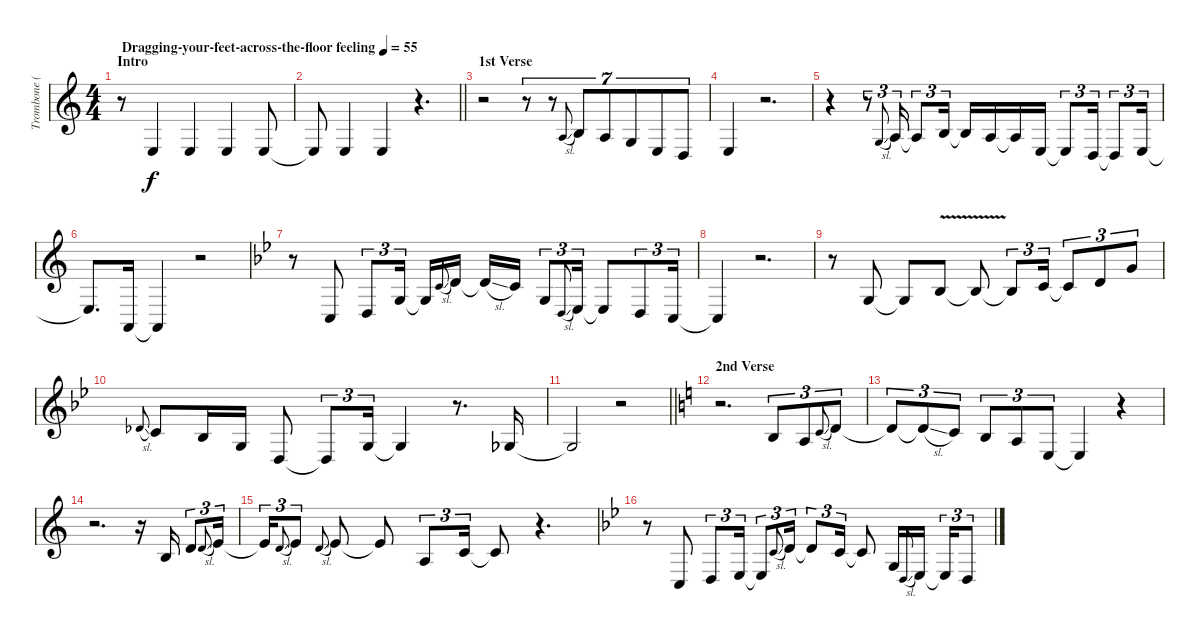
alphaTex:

\track ("Trombone (Pete Strange)" "Trombone (") {instrument trombone}
\staff {score}
\tuning (E4 B3 G3 D3 A2 E2) {hide}
\ts (4 4)
\section ("" "Intro")
\tempo (55 "Dragging-your-feet-across-the-floor feeling")
\clef g2
\ks aminor
r.8{dy f instrument trombone} 7.5.4 7.5.4 7.5.4 7.5.8 |
\barLineRight lightlight
7.5{t}.8 7.5.4 7.5.4 r.4{d} |
\section ("" "1st Verse")
r.2 r.8{tu (7 4)} r.8{tu (7 4)} 7.4{sl}.8{gr onbeat} 9.4.8{tu (7 4)} 7.4.8{tu (7 4) beam merge} 10.5.8{tu (7 4)} 7.5.8{tu (7 4)} 10.6.8{tu (7 4)} |
7.5.4 r.2{d} |
r.4 r.8{tu (3 2)} 5.4{sl}.8{gr onbeat} 7.4.16{tu (3 2)} 7.4{t}.8{tu (3 2)} 9.4.16{tu (3 2)} 9.4{t}.16 7.4.16 7.4{t}.16 7.5.16 7.5{t}.8{tu (3 2)} 5.5.16{tu (3 2)} 5.5{t}.8{tu (3 2)} 7.5.16{tu (3 2)} |
7.5{t}.8{d} 5.6.16 5.6{t}.4 r.2 |
\ks gminor
r.8 3.5.8 5.5.8{tu (3 2)} 5.4.16{tu (3 2) beam splitsecondary} 5.4{t}.16 5.3{sl}.8{gr onbeat} 7.3.16 7.3{sl t}.16 5.3.16 5.4.8{tu (3 2)} 5.5{sl}.8{gr onbeat} 6.5.16{tu (3 2)} 6.5{t}.8{beam merge} 5.5.8{tu (3 2)} 3.5.16{tu (3 2)} |
3.5{t}.4 r.2{d} |
r.8 10.5.8 10.5{t}.8 13.5{v}.8 13.5{t}.8 13.5{t}.8{tu (3 2)} 10.4.16{tu (3 2)} 10.4{t}.8{tu (3 2)} 12.4.8{tu (3 2)} 12.3.8{tu (3 2)} |
11.4{sl}.8{gr onbeat} 10.4.8 13.5.16 10.5.16 10.6.8 10.6{t}.8{tu (3 2)} 10.5.16{tu (3 2)} 10.5{t}.4 r.8{d} 9.5.16 |
\barLineRight lightlight
9.5{t}.2 r.2 |
\section ("" "2nd Verse")
\ks aminor
r.2{d} 9.4.8{tu (3 2)} 12.5.8{tu (3 2)} 10.4{sl}.8{gr onbeat} 12.4.8{tu (3 2)} |
12.4{t}.8{tu (3 2)} 12.4{sl t}.8{tu (3 2)} 10.4.8{tu (3 2)} 9.4.8{tu (3 2)} 12.5.8{tu (3 2)} 12.6.8{tu (3 2)} 12.6{t}.4 r.4 |
r.2{d} r.16 9.4.16 7.3.8{tu (3 2)} 7.3{sl}.8{gr onbeat} 9.3.16{tu (3 2)} |
9.3{t}.16{tu (3 2)} 7.3{sl}.8{gr onbeat} 9.3.8{tu (3 2)} 7.3{sl}.8{gr onbeat} 9.3.8 9.3{t}.8 7.4.8{tu (3 2)} 10.4.16{tu (3 2)} 10.4{t}.8 r.4{d} |
\ks gminor
r.8 8.6.8 10.6.8{tu (3 2)} 11.6.16{tu (3 2)} 11.6{t}.8{tu (3 2)} 10.4{sl}.8{gr onbeat} 12.4.16{tu (3 2)} 12.4{t}.8{tu (3 2)} 10.4.16{tu (3 2)} 10.4{t}.8 10.5.16 10.6{sl}.8{gr onbeat} 11.6.16{beam splitsecondary} 11.6{t}.16{tu (3 2)} 10.6.8{tu (3 2)}
